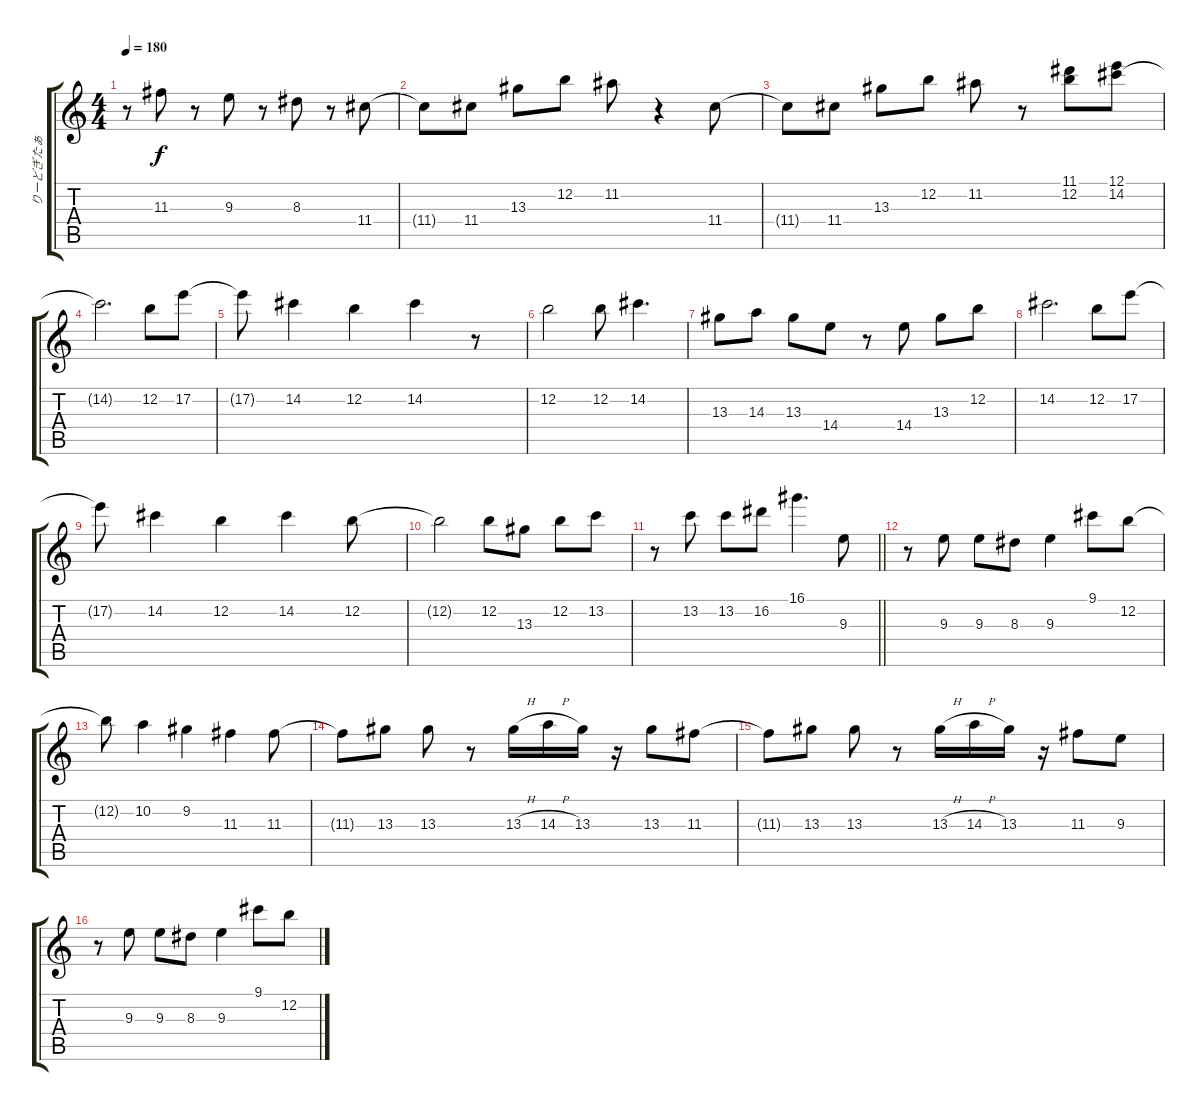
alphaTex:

\track ("りーどぎたぁ" "りーどぎたぁ") {instrument distortionguitar}
\staff {score tabs}
\tuning (E4 B3 G3 D3 A2 E2) {hide}
\ts (4 4)
\tempo 180
\clef g2
\ks c
r.8{dy f} 11.3.8 r.8 9.3.8 r.8 8.3.8 r.8 11.4.8 |
11.4{t}.8 11.4.8 13.3.8 12.2.8 11.2.8 r.4 11.4.8 |
11.4{t}.8 11.4.8 13.3.8 12.2.8 11.2.8 r.8 (11.1 12.2).8 (12.1 14.2).8 |
14.2{t}.2{d} 12.2.8 17.2.8 |
17.2{t}.8 14.2.4 12.2.4 14.2.4 r.8 |
12.2.2 12.2.8 14.2.4{d} |
13.3.8 14.3.8 13.3.8 14.4.8 r.8 14.4.8 13.3.8 12.2.8 |
14.2.2{d} 12.2.8 17.2.8 |
17.2{t}.8 14.2.4 12.2.4 14.2.4 12.2.8 |
12.2{t}.2 12.2.8 13.3.8 12.2.8 13.2.8 |
\barLineRight lightlight
r.8 13.2.8 13.2.8 16.2.8 16.1.4{d} 9.3.8 |
r.8 9.3.8 9.3.8 8.3.8 9.3.4 9.1.8 12.2.8 |
12.2{t}.8 10.2.4 9.2.4 11.3.4 11.3.8 |
11.3{t}.8 13.3.8 13.3.8 r.8 13.3{h}.16 14.3{h}.16 13.3.16 r.16 13.3.8 11.3.8 |
11.3{t}.8 13.3.8 13.3.8 r.8 13.3{h}.16 14.3{h}.16 13.3.16 r.16 11.3.8 9.3.8 |
r.8 9.3.8 9.3.8 8.3.8 9.3.4 9.1.8 12.2.8
